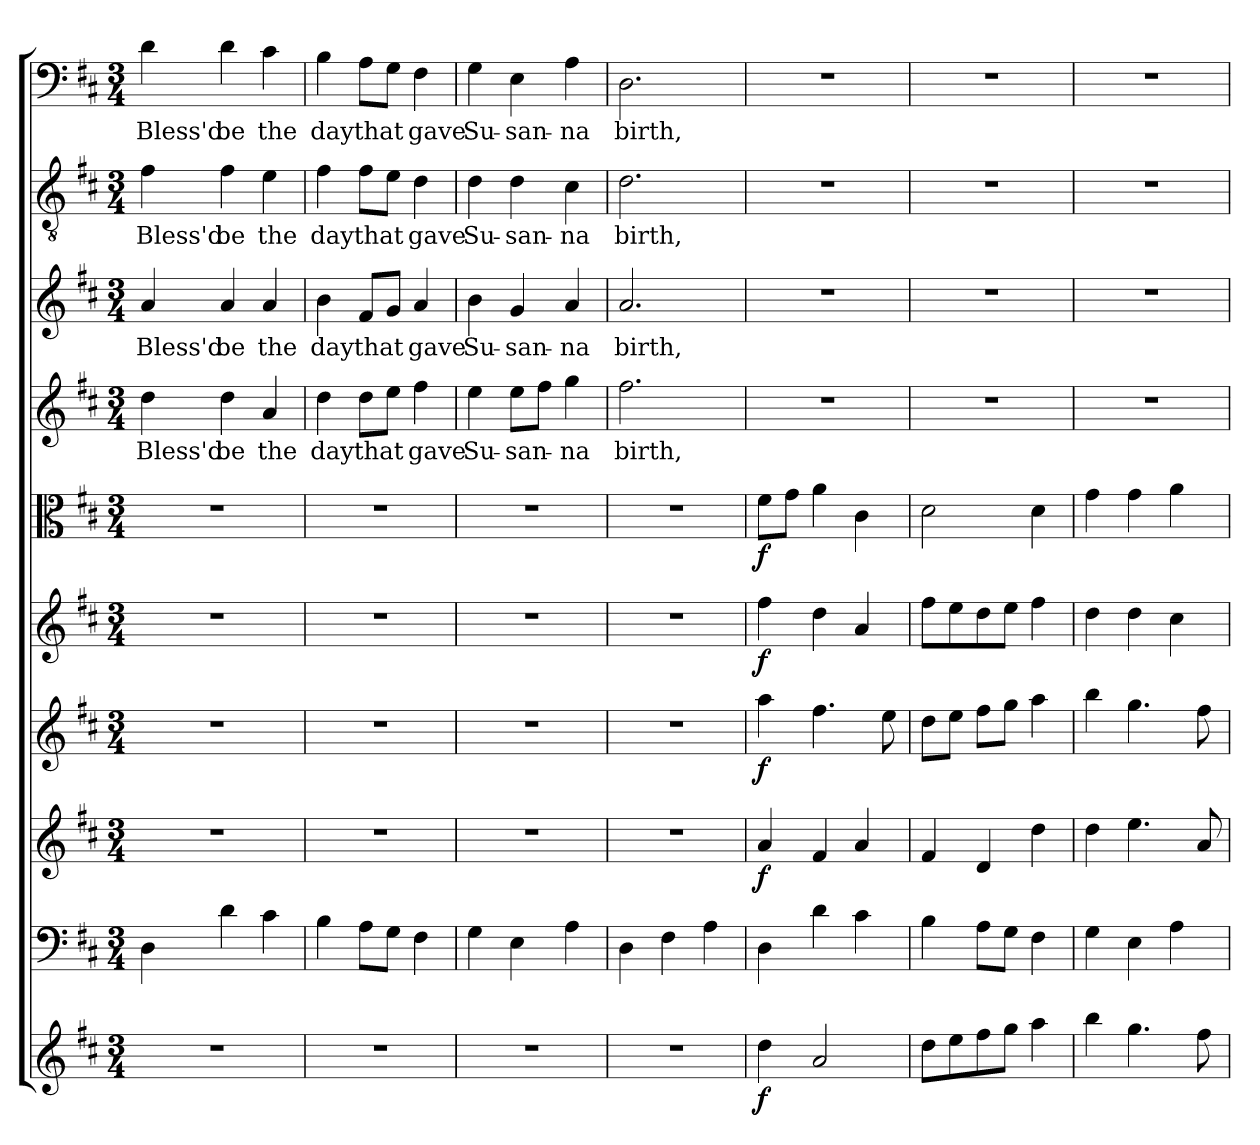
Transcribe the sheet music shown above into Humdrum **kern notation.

**kern	**dynam	**kern	**kern	**dynam	**kern	**dynam	**kern	**dynam	**kern	**dynam	**kern	**text	**kern	**text	**kern	**text	**kern	**text
*part10	*part10	*part9	*part8	*part8	*part7	*part7	*part6	*part6	*part5	*part5	*part4	*part4	*part3	*part3	*part2	*part2	*part1	*part1
*staff10	*staff10	*staff9	*staff8	*staff8	*staff7	*staff7	*staff6	*staff6	*staff5	*staff5	*staff4	*staff4	*staff3	*staff3	*staff2	*staff2	*staff1	*staff1
*clefG2	*	*clefF4	*clefG2	*	*clefG2	*	*clefG2	*	*clefC3	*	*clefG2	*	*clefG2	*	*clefGv2	*	*clefF4	*
*k[f#c#]	*	*k[f#c#]	*k[f#c#]	*	*k[f#c#]	*	*k[f#c#]	*	*k[f#c#]	*	*k[f#c#]	*	*k[f#c#]	*	*k[f#c#]	*	*k[f#c#]	*
*D:	*	*D:	*D:	*	*D:	*	*D:	*	*D:	*	*D:	*	*D:	*	*D:	*	*D:	*
*M3/4	*	*M3/4	*M3/4	*	*M3/4	*	*M3/4	*	*M3/4	*	*M3/4	*	*M3/4	*	*M3/4	*	*M3/4	*
=1	=1	=1	=1	=1	=1	=1	=1	=1	=1	=1	=1	=1	=1	=1	=1	=1	=1	=1
2.r	.	4D\	2.r	.	2.r	.	2.r	.	2.r	.	4dd\	Bless'd	4a/	Bless'd	4f#\	Bless'd	4d\	Bless'd
.	.	4d\	.	.	.	.	.	.	.	.	4dd\	be	4a/	be	4f#\	be	4d\	be
.	.	4c#\	.	.	.	.	.	.	.	.	4a/	the	4a/	the	4e\	the	4c#\	the
=2	=2	=2	=2	=2	=2	=2	=2	=2	=2	=2	=2	=2	=2	=2	=2	=2	=2	=2
2.r	.	4B\	2.r	.	2.r	.	2.r	.	2.r	.	4dd\	day	4b\	day	4f#\	day	4B\	day
.	.	8A\L	.	.	.	.	.	.	.	.	8dd\L	that	8f#/L	that	8f#\L	that	8A\L	that
.	.	8G\J	.	.	.	.	.	.	.	.	8ee\J	.	8g/J	.	8e\J	.	8G\J	.
.	.	4F#\	.	.	.	.	.	.	.	.	4ff#\	gave	4a/	gave	4d\	gave	4F#\	gave
=3	=3	=3	=3	=3	=3	=3	=3	=3	=3	=3	=3	=3	=3	=3	=3	=3	=3	=3
2.r	.	4G\	2.r	.	2.r	.	2.r	.	2.r	.	4ee\	Su-	4b\	Su-	4d\	Su-	4G\	Su-
.	.	4E\	.	.	.	.	.	.	.	.	8ee\L	-san-	4g/	-san-	4d\	-san-	4E\	-san-
.	.	.	.	.	.	.	.	.	.	.	8ff#\J	.	.	.	.	.	.	.
.	.	4A\	.	.	.	.	.	.	.	.	4gg\	-na	4a/	-na	4c#\	-na	4A\	-na
=4	=4	=4	=4	=4	=4	=4	=4	=4	=4	=4	=4	=4	=4	=4	=4	=4	=4	=4
2.r	.	4D\	2.r	.	2.r	.	2.r	.	2.r	.	2.ff#\	birth,	2.a/	birth,	2.d\	birth,	2.D\	birth,
.	.	4F#\	.	.	.	.	.	.	.	.	.	.	.	.	.	.	.	.
.	.	4A\	.	.	.	.	.	.	.	.	.	.	.	.	.	.	.	.
=5	=5	=5	=5	=5	=5	=5	=5	=5	=5	=5	=5	=5	=5	=5	=5	=5	=5	=5
4dd\	f	4D\	4a/	f	4aa\	f	4ff#\	f	8f#\L	f	2.r	.	2.r	.	2.r	.	2.r	.
.	.	.	.	.	.	.	.	.	8g\J	.	.	.	.	.	.	.	.	.
2a/	.	4d\	4f#/	.	4.ff#\	.	4dd\	.	4a\	.	.	.	.	.	.	.	.	.
.	.	4c#\	4a/	.	.	.	4a/	.	4c#\	.	.	.	.	.	.	.	.	.
.	.	.	.	.	8ee\	.	.	.	.	.	.	.	.	.	.	.	.	.
=6	=6	=6	=6	=6	=6	=6	=6	=6	=6	=6	=6	=6	=6	=6	=6	=6	=6	=6
8dd\L	.	4B\	4f#/	.	8dd\L	.	8ff#\L	.	2d\	.	2.r	.	2.r	.	2.r	.	2.r	.
8ee\	.	.	.	.	8ee\J	.	8ee\	.	.	.	.	.	.	.	.	.	.	.
8ff#\	.	8A\L	4d/	.	8ff#\L	.	8dd\	.	.	.	.	.	.	.	.	.	.	.
8gg\J	.	8G\J	.	.	8gg\J	.	8ee\J	.	.	.	.	.	.	.	.	.	.	.
4aa\	.	4F#\	4dd\	.	4aa\	.	4ff#\	.	4d\	.	.	.	.	.	.	.	.	.
=7	=7	=7	=7	=7	=7	=7	=7	=7	=7	=7	=7	=7	=7	=7	=7	=7	=7	=7
4bb\	.	4G\	4dd\	.	4bb\	.	4dd\	.	4g\	.	2.r	.	2.r	.	2.r	.	2.r	.
4.gg\	.	4E\	4.ee\	.	4.gg\	.	4dd\	.	4g\	.	.	.	.	.	.	.	.	.
.	.	4A\	.	.	.	.	4cc#\	.	4a\	.	.	.	.	.	.	.	.	.
8ff#\	.	.	8a/	.	8ff#\	.	.	.	.	.	.	.	.	.	.	.	.	.
=	=	=	=	=	=	=	=	=	=	=	=	=	=	=	=	=	=	=
*-	*-	*-	*-	*-	*-	*-	*-	*-	*-	*-	*-	*-	*-	*-	*-	*-	*-	*-
